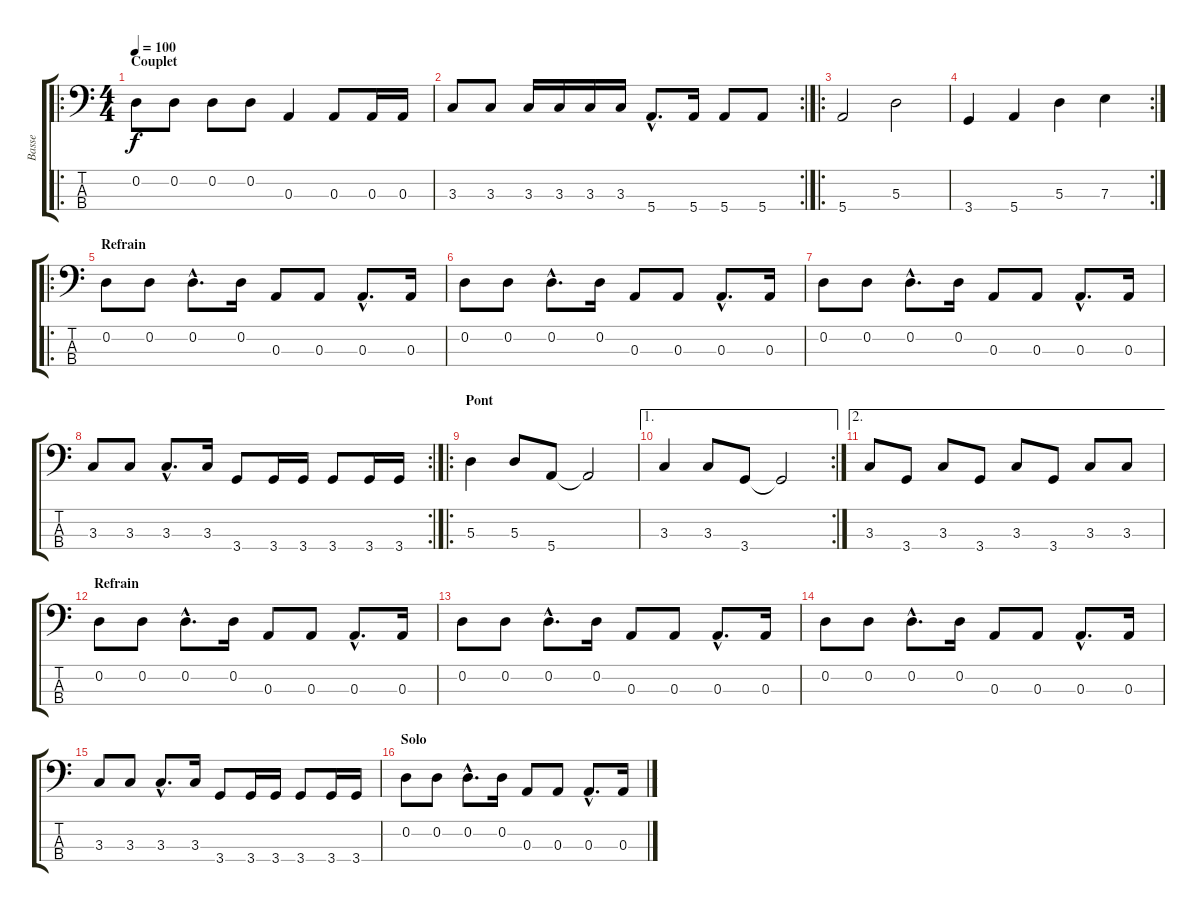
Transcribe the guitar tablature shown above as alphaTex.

\track ("Basse" "Basse") {instrument electricbassfinger}
\staff {score tabs}
\tuning (G2 D2 A1 E1) {hide}
\ro
\ts (4 4)
\section ("" "Couplet")
\tempo 100
\clef f4
\ks c
0.2.8{dy f} 0.2.8 0.2.8 0.2.8 0.3.4 0.3.8 0.3.16 0.3.16 |
\rc 2
3.3.8 3.3.8 3.3.16 3.3.16 3.3.16 3.3.16 5.4{hac}.8{d} 5.4.16 5.4.8 5.4.8 |
\ro
5.4.2 5.3.2 |
\rc 2
3.4.4 5.4.4 5.3.4 7.3.4 |
\ro
\section ("" "Refrain")
0.2.8 0.2.8 0.2{hac}.8{d} 0.2.16 0.3.8 0.3.8 0.3{hac}.8{d} 0.3.16 |
0.2.8 0.2.8 0.2{hac}.8{d} 0.2.16 0.3.8 0.3.8 0.3{hac}.8{d} 0.3.16 |
0.2.8 0.2.8 0.2{hac}.8{d} 0.2.16 0.3.8 0.3.8 0.3{hac}.8{d} 0.3.16 |
\rc 2
3.3.8 3.3.8 3.3{hac}.8{d} 3.3.16 3.4.8 3.4.16 3.4.16 3.4.8 3.4.16 3.4.16 |
\ro
\section ("" "Pont")
5.3.4 5.3.8 5.4.8 5.4{t}.2 |
\ae 1
\rc 2
3.3.4 3.3.8 3.4.8 3.4{t}.2 |
\ae 2
3.3.8 3.4.8 3.3.8 3.4.8 3.3.8 3.4.8 3.3.8 3.3.8 |
\section ("" "Refrain")
0.2.8 0.2.8 0.2{hac}.8{d} 0.2.16 0.3.8 0.3.8 0.3{hac}.8{d} 0.3.16 |
0.2.8 0.2.8 0.2{hac}.8{d} 0.2.16 0.3.8 0.3.8 0.3{hac}.8{d} 0.3.16 |
0.2.8 0.2.8 0.2{hac}.8{d} 0.2.16 0.3.8 0.3.8 0.3{hac}.8{d} 0.3.16 |
3.3.8 3.3.8 3.3{hac}.8{d} 3.3.16 3.4.8 3.4.16 3.4.16 3.4.8 3.4.16 3.4.16 |
\section ("" "Solo")
0.2.8 0.2.8 0.2{hac}.8{d} 0.2.16 0.3.8 0.3.8 0.3{hac}.8{d} 0.3.16
